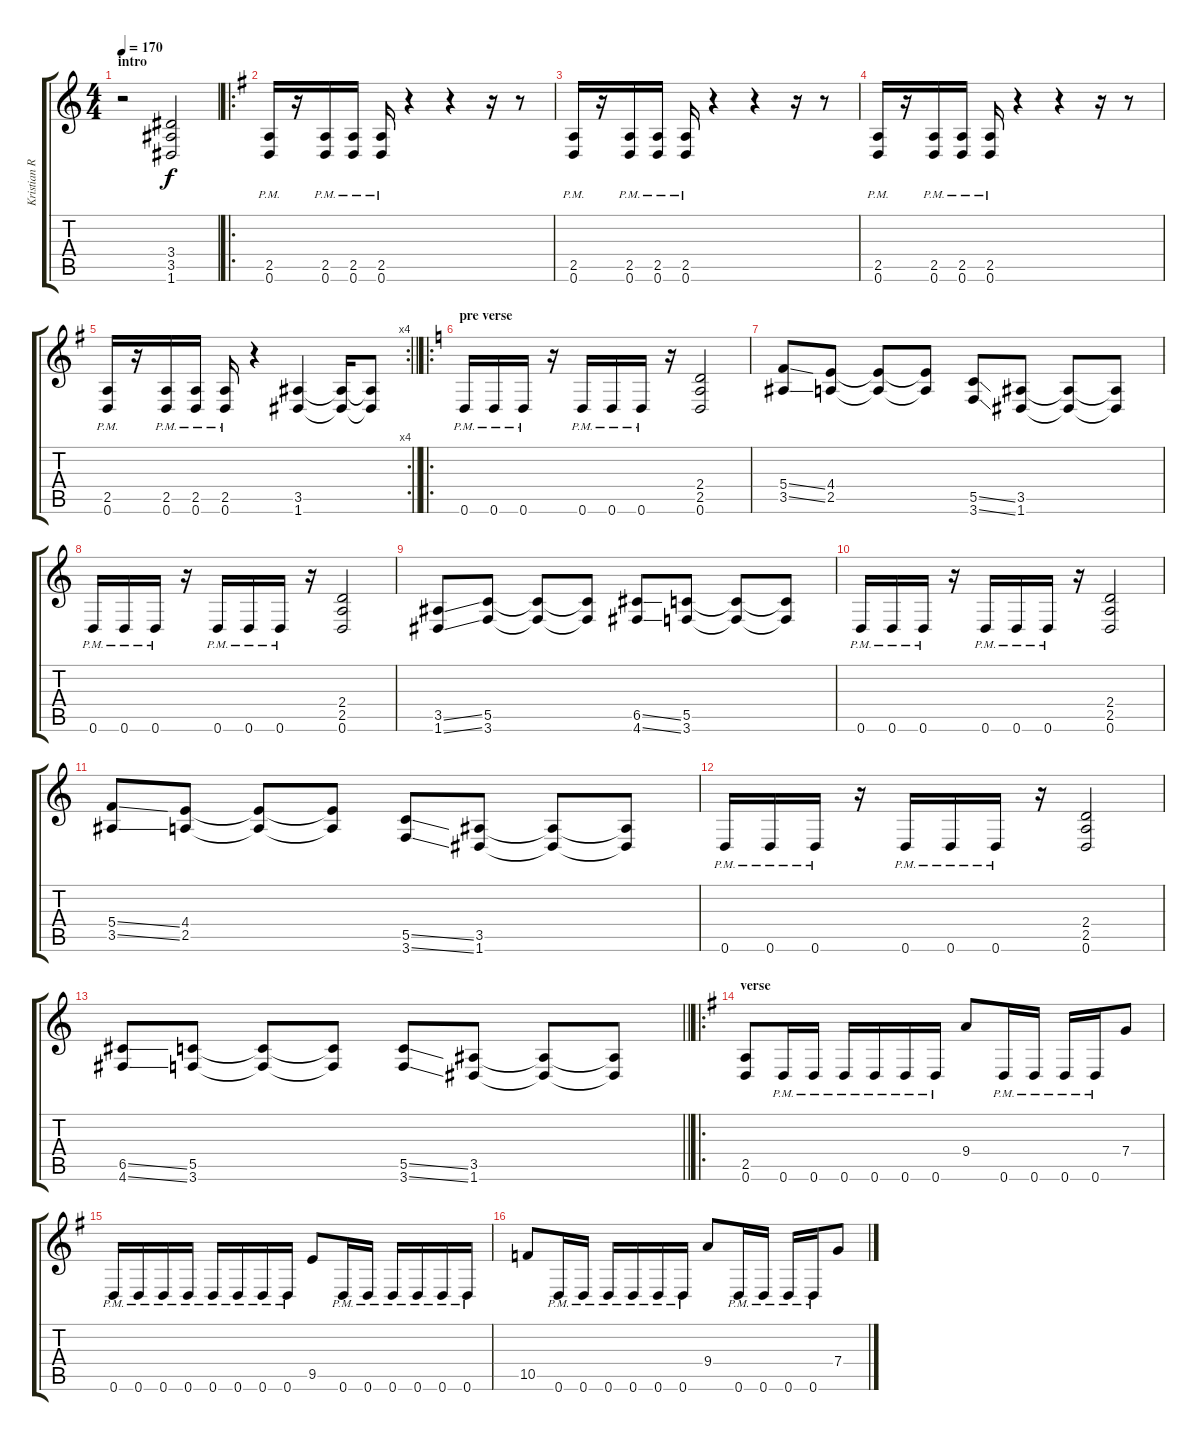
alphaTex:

\track ("Kristian Ranta" "Kristian R") {instrument distortionguitar}
\staff {score tabs}
\tuning (D4 A3 F3 C3 G2 D2) {hide}
\ts (4 4)
\section ("" "intro")
\tempo 170
\clef g2
\ks c
r.2{dy f instrument distortionguitar} (3.4 3.5 1.6).2 |
\ro
\ks g
(2.5{pm} 0.6{pm}).16 r.16 (2.5{pm} 0.6{pm}).16 (2.5{pm} 0.6{pm}).16 (2.5{pm} 0.6{pm}).16 r.4 r.4 r.16 r.8 |
(2.5{pm} 0.6{pm}).16 r.16 (2.5{pm} 0.6{pm}).16 (2.5{pm} 0.6{pm}).16 (2.5{pm} 0.6{pm}).16 r.4 r.4 r.16 r.8 |
(2.5{pm} 0.6{pm}).16 r.16 (2.5{pm} 0.6{pm}).16 (2.5{pm} 0.6{pm}).16 (2.5{pm} 0.6{pm}).16 r.4 r.4 r.16 r.8 |
\rc 4
\barLineRight lightlight
(2.5{pm} 0.6{pm}).16 r.16 (2.5{pm} 0.6{pm}).16 (2.5{pm} 0.6{pm}).16 (2.5{pm} 0.6{pm}).16 r.4 (3.5 1.6).4 (3.5{t} 1.6{t}).16 (3.5{t} 1.6{t}).8 |
\ro
\section ("" "pre verse")
\ks c
0.6{pm}.16 0.6{pm}.16 0.6{pm}.16 r.16 0.6{pm}.16 0.6{pm}.16 0.6{pm}.16 r.16 (2.4 2.5 0.6).2 |
(5.4{ss} 3.5{ss}).8 (4.4 2.5).8 (4.4{t} 2.5{t}).8 (4.4{t} 2.5{t}).8 (5.5{ss} 3.6{ss}).8 (3.5 1.6).8 (3.5{t} 1.6{t}).8 (3.5{t} 1.6{t}).8 |
0.6{pm}.16 0.6{pm}.16 0.6{pm}.16 r.16 0.6{pm}.16 0.6{pm}.16 0.6{pm}.16 r.16 (2.4 2.5 0.6).2 |
(3.5{ss} 1.6{ss}).8 (5.5 3.6).8 (5.5{t} 3.6{t}).8 (5.5{t} 3.6{t}).8 (6.5{ss} 4.6{ss}).8 (5.5 3.6).8 (5.5{t} 3.6{t}).8 (5.5{t} 3.6{t}).8 |
0.6{pm}.16 0.6{pm}.16 0.6{pm}.16 r.16 0.6{pm}.16 0.6{pm}.16 0.6{pm}.16 r.16 (2.4 2.5 0.6).2 |
(5.4{ss} 3.5{ss}).8 (4.4 2.5).8 (4.4{t} 2.5{t}).8 (4.4{t} 2.5{t}).8 (5.5{ss} 3.6{ss}).8 (3.5 1.6).8 (3.5{t} 1.6{t}).8 (3.5{t} 1.6{t}).8 |
0.6{pm}.16 0.6{pm}.16 0.6{pm}.16 r.16 0.6{pm}.16 0.6{pm}.16 0.6{pm}.16 r.16 (2.4 2.5 0.6).2 |
\barLineRight lightlight
(6.5{ss} 4.6{ss}).8 (5.5 3.6).8 (5.5{t} 3.6{t}).8 (5.5{t} 3.6{t}).8 (5.5{ss} 3.6{ss}).8 (3.5 1.6).8 (3.5{t} 1.6{t}).8 (3.5{t} 1.6{t}).8 |
\ro
\section ("" "verse")
\ks g
(2.5 0.6).8 0.6{pm}.16 0.6{pm}.16 0.6{pm}.16 0.6{pm}.16 0.6{pm}.16 0.6{pm}.16 9.4.8 0.6{pm}.16 0.6{pm}.16 0.6{pm}.16 0.6{pm}.16 7.4.8 |
0.6{pm}.16 0.6{pm}.16 0.6{pm}.16 0.6{pm}.16 0.6{pm}.16 0.6{pm}.16 0.6{pm}.16 0.6{pm}.16 9.5.8 0.6{pm}.16 0.6{pm}.16 0.6{pm}.16 0.6{pm}.16 0.6{pm}.16 0.6{pm}.16 |
10.5.8 0.6{pm}.16 0.6{pm}.16 0.6{pm}.16 0.6{pm}.16 0.6{pm}.16 0.6{pm}.16 9.4.8 0.6{pm}.16 0.6{pm}.16 0.6{pm}.16 0.6{pm}.16 7.4.8
